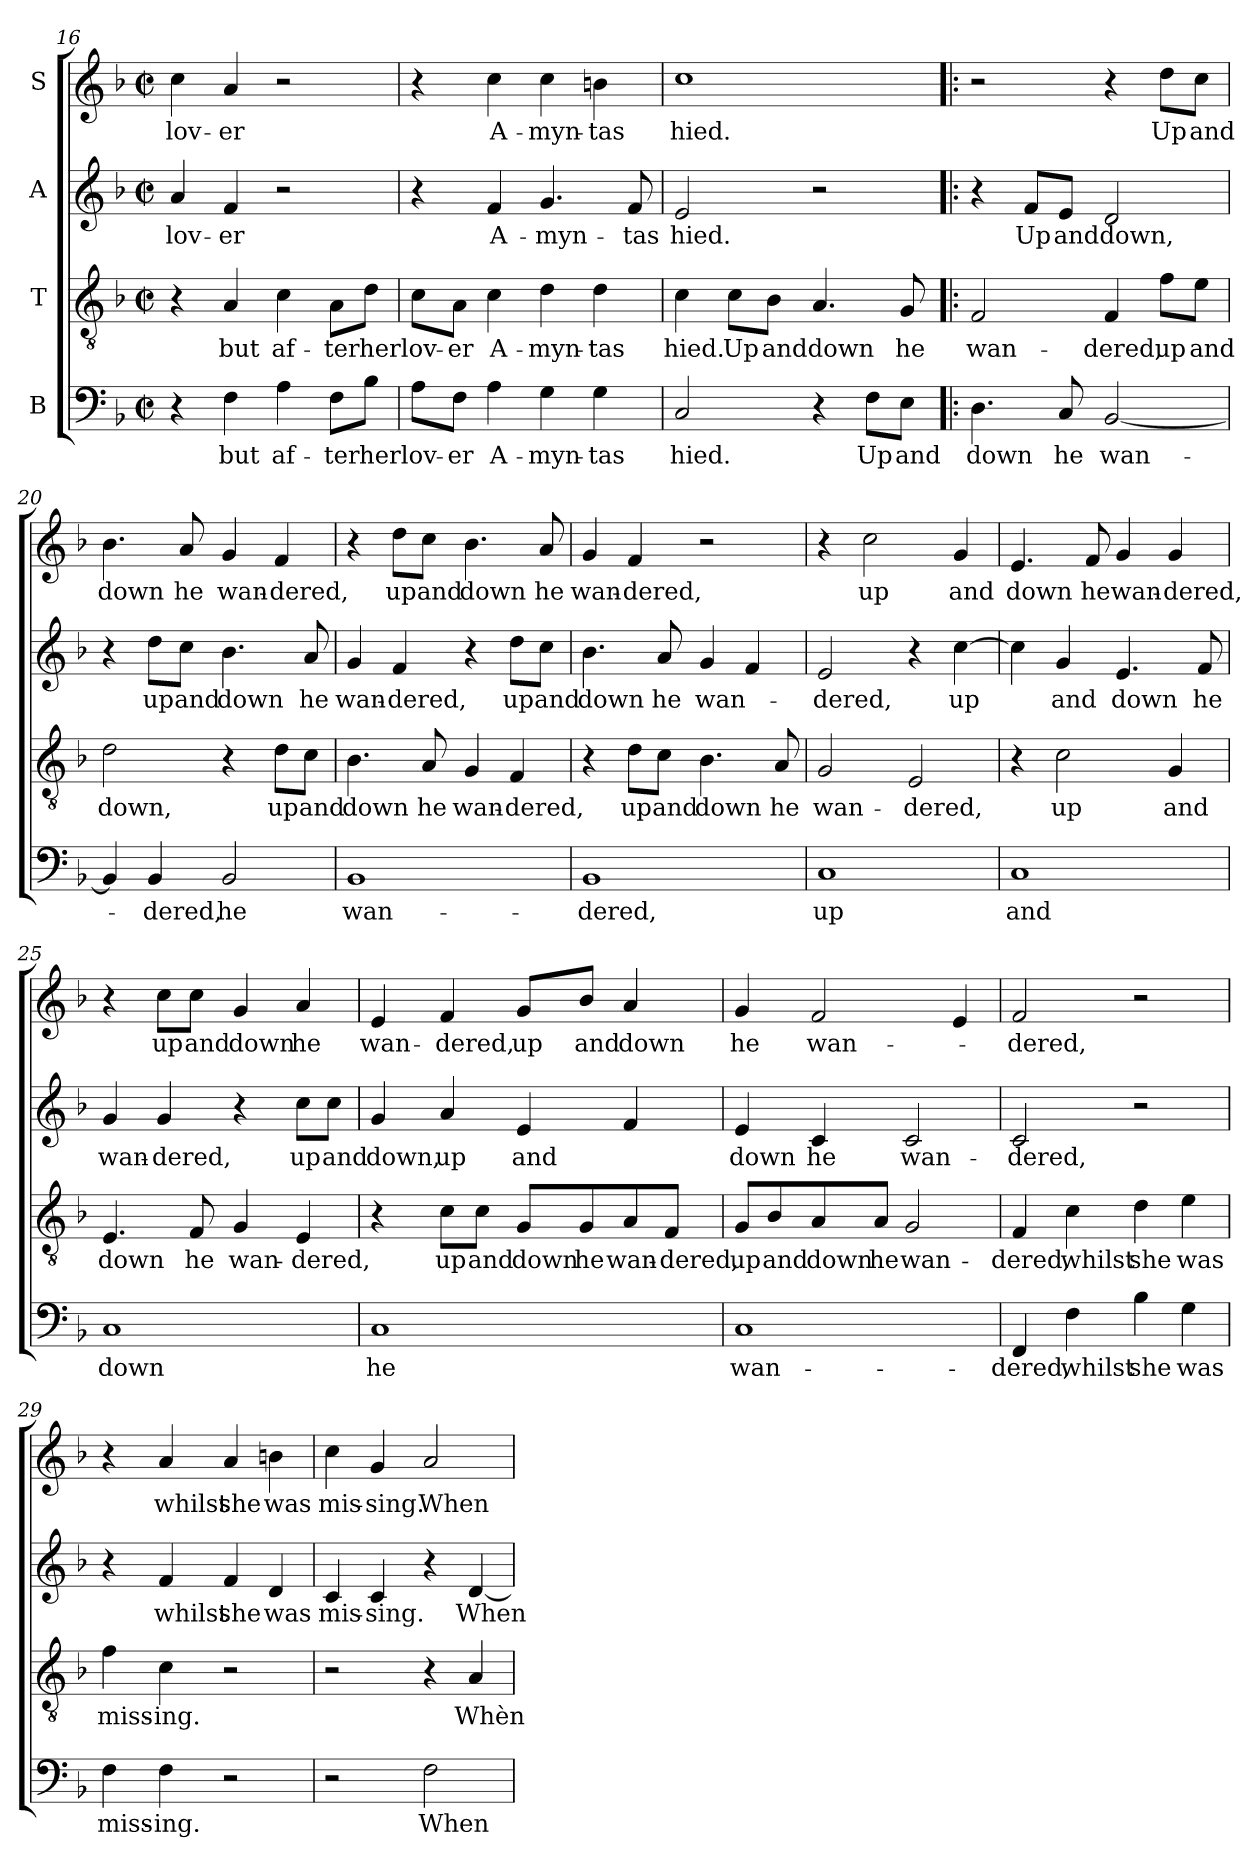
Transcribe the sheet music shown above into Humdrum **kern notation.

**kern	**text	**kern	**text	**kern	**text	**kern	**text
*part4	*part4	*part3	*part3	*part2	*part2	*part1	*part1
*staff4	*staff4	*staff3	*staff3	*staff2	*staff2	*staff1	*staff1
*I"B	*	*I"T	*	*I"A	*	*I"S	*
*clefF4	*	*clefGv2	*	*clefG2	*	*clefG2	*
*k[b-]	*	*k[b-]	*	*k[b-]	*	*k[b-]	*
*F:	*	*F:	*	*F:	*	*F:	*
*M2/2	*	*M2/2	*	*M2/2	*	*M2/2	*
*met(c|)	*	*met(c|)	*	*met(c|)	*	*met(c|)	*
=16	=16	=16	=16	=16	=16	=16	=16
!	!	!	!	!	!LO:LY:b	!	!LO:LY:b
4r	.	4r	.	4a/	lov-	4cc\	lov-
!	!LO:LY:b	!	!LO:LY:b	!	!LO:LY:b	!	!LO:LY:b
4F\	but	4A/	but	4f/	-er	4a/	-er
!	!LO:LY:b	!	!LO:LY:b	!	!	!	!
4A\	af-	4c\	af-	2r	.	2r	.
!	!LO:LY:b	!	!LO:LY:b	!	!	!	!
8F\L	-ter	8A\L	-ter	.	.	.	.
!	!LO:LY:b	!	!LO:LY:b	!	!	!	!
8B-\J	her	8d\J	her	.	.	.	.
=17	=17	=17	=17	=17	=17	=17	=17
!	!LO:LY:b	!	!LO:LY:b	!	!	!	!
8A\L	lov-	8c\L	lov-	4r	.	4r	.
!	!LO:LY:b	!	!LO:LY:b	!	!	!	!
8F\J	-er	8A\J	-er	.	.	.	.
!	!LO:LY:b	!	!LO:LY:b	!	!LO:LY:b	!	!LO:LY:b
4A\	A-	4c\	A-	4f/	A-	4cc\	A-
!	!LO:LY:b	!	!LO:LY:b	!	!LO:LY:b	!	!LO:LY:b
4G\	-myn-	4d\	-myn-	4.g/	-myn-	4cc\	-myn-
!	!LO:LY:b	!	!LO:LY:b	!	!	!	!LO:LY:b
4G\	-tas	4d\	-tas	.	.	4bn\	-tas
!	!	!	!	!	!LO:LY:b	!	!
.	.	.	.	8f/	-tas	.	.
!!LO:LB:g=z
=18	=18	=18	=18	=18	=18	=18	=18
!	!LO:LY:b	!	!LO:LY:b	!	!LO:LY:b	!	!LO:LY:b
2C/	hied.	4c\	hied.	2e/	hied.	1cc	hied.
!	!	!	!LO:LY:b	!	!	!	!
.	.	8c\L	Up	.	.	.	.
!	!	!	!LO:LY:b	!	!	!	!
.	.	8B-\J	and	.	.	.	.
!	!	!	!LO:LY:b	!	!	!	!
4r	.	4.A/	down	2r	.	.	.
!	!LO:LY:b	!	!	!	!	!	!
8F\L	Up	.	.	.	.	.	.
!	!LO:LY:b	!	!LO:LY:b	!	!	!	!
8E\J	and	8G/	he	.	.	.	.
=19!|:	=19!|:	=19!|:	=19!|:	=19!|:	=19!|:	=19!|:	=19!|:
!	!LO:LY:b	!	!LO:LY:b	!	!	!	!
4.D\	down	2F/	wan-	4r	.	2r	.
!	!	!	!	!	!LO:LY:b	!	!
.	.	.	.	8f/L	Up	.	.
!	!LO:LY:b	!	!	!	!LO:LY:b	!	!
8C/	he	.	.	8e/J	and	.	.
!	!LO:LY:b	!	!LO:LY:b	!	!LO:LY:b	!	!
[2BB-/	wan-	4F/	-dered,	2d/	down,	4r	.
!	!	!	!LO:LY:b	!	!	!	!LO:LY:b
.	.	8f\L	up	.	.	8dd\L	Up
!	!	!	!LO:LY:b	!	!	!	!LO:LY:b
.	.	8e\J	and	.	.	8cc\J	and
=20	=20	=20	=20	=20	=20	=20	=20
!	!	!	!LO:LY:b	!	!	!	!LO:LY:b
4BB-/]	.	2d\	down,	4r	.	4.b-\	down
!	!LO:LY:b	!	!	!	!LO:LY:b	!	!
4BB-/	-dered,	.	.	8dd\L	up	.	.
!	!	!	!	!	!LO:LY:b	!	!LO:LY:b
.	.	.	.	8cc\J	and	8a/	he
!	!LO:LY:b	!	!	!	!LO:LY:b	!	!LO:LY:b
2BB-/	he	4r	.	4.b-\	down	4g/	wan-
!	!	!	!LO:LY:b	!	!	!	!LO:LY:b
.	.	8d\L	up	.	.	4f/	-dered,
!	!	!	!LO:LY:b	!	!LO:LY:b	!	!
.	.	8c\J	and	8a/	he	.	.
=21	=21	=21	=21	=21	=21	=21	=21
!	!LO:LY:b	!	!LO:LY:b	!	!LO:LY:b	!	!
1BB-	wan-	4.B-\	down	4g/	wan-	4r	.
!	!	!	!	!	!LO:LY:b	!	!LO:LY:b
.	.	.	.	4f/	-dered,	8dd\L	up
!	!	!	!LO:LY:b	!	!	!	!LO:LY:b
.	.	8A/	he	.	.	8cc\J	and
!	!	!	!LO:LY:b	!	!	!	!LO:LY:b
.	.	4G/	wan-	4r	.	4.b-\	down
!	!	!	!LO:LY:b	!	!LO:LY:b	!	!
.	.	4F/	-dered,	8dd\L	up	.	.
!	!	!	!	!	!LO:LY:b	!	!LO:LY:b
.	.	.	.	8cc\J	and	8a/	he
!!LO:PB:g=z
=22	=22	=22	=22	=22	=22	=22	=22
!	!LO:LY:b	!	!	!	!LO:LY:b	!	!LO:LY:b
1BB-	-dered,	4r	.	4.b-\	down	4g/	wan-
!	!	!	!LO:LY:b	!	!	!	!LO:LY:b
.	.	8d\L	up	.	.	4f/	-dered,
!	!	!	!LO:LY:b	!	!LO:LY:b	!	!
.	.	8c\J	and	8a/	he	.	.
!	!	!	!LO:LY:b	!	!LO:LY:b	!	!
.	.	4.B-\	down	4g/	wan-	2r	.
.	.	.	.	4f/	.	.	.
!	!	!	!LO:LY:b	!	!	!	!
.	.	8A/	he	.	.	.	.
=23	=23	=23	=23	=23	=23	=23	=23
!	!LO:LY:b	!	!LO:LY:b	!	!LO:LY:b	!	!
1C	up	2G/	wan-	2e/	-dered,	4r	.
!	!	!	!	!	!	!	!LO:LY:b
.	.	.	.	.	.	2cc\	up
!	!	!	!LO:LY:b	!	!	!	!
.	.	2E/	-dered,	4r	.	.	.
!	!	!	!	!	!LO:LY:b	!	!LO:LY:b
.	.	.	.	[4cc\	up	4g/	and
=24	=24	=24	=24	=24	=24	=24	=24
!	!LO:LY:b	!	!	!	!	!	!LO:LY:b
1C	and	4r	.	4cc\]	.	4.e/	down
!	!	!	!LO:LY:b	!	!LO:LY:b	!	!
.	.	2c\	up	4g/	and	.	.
!	!	!	!	!	!	!	!LO:LY:b
.	.	.	.	.	.	8f/	he
!	!	!	!	!	!LO:LY:b	!	!LO:LY:b
.	.	.	.	4.e/	down	4g/	wan-
!	!	!	!LO:LY:b	!	!	!	!LO:LY:b
.	.	4G/	and	.	.	4g/	-dered,
!	!	!	!	!	!LO:LY:b	!	!
.	.	.	.	8f/	he	.	.
=25	=25	=25	=25	=25	=25	=25	=25
!	!LO:LY:b	!	!LO:LY:b	!	!LO:LY:b	!	!
1C	down	4.E/	down	4g/	wan-	4r	.
!	!	!	!	!	!LO:LY:b	!	!LO:LY:b
.	.	.	.	4g/	-dered,	8cc\L	up
!	!	!	!LO:LY:b	!	!	!	!LO:LY:b
.	.	8F/	he	.	.	8cc\J	and
!	!	!	!LO:LY:b	!	!	!	!LO:LY:b
.	.	4G/	wan-	4r	.	4g/	down
!	!	!	!LO:LY:b	!	!LO:LY:b	!	!LO:LY:b
.	.	4E/	-dered,	8cc\L	up	4a/	he
!	!	!	!	!	!LO:LY:b	!	!
.	.	.	.	8cc\J	and	.	.
!!LO:LB:g=z
=26	=26	=26	=26	=26	=26	=26	=26
!	!LO:LY:b	!	!	!	!LO:LY:b	!	!LO:LY:b
1C	he	4r	.	4g/	down,	4e/	wan-
!	!	!	!LO:LY:b	!	!LO:LY:b	!	!LO:LY:b
.	.	8c\L	up	4a/	up	4f/	-dered,
!	!	!	!LO:LY:b	!	!	!	!
.	.	8c\J	and	.	.	.	.
!	!	!	!LO:LY:b	!	!LO:LY:b	!	!LO:LY:b
.	.	8G/L	down	4e/	and	8g/L	up
!	!	!	!LO:LY:b	!	!	!	!LO:LY:b
.	.	8G/	he	.	.	8b-/J	and
!	!	!	!LO:LY:b	!	!	!	!LO:LY:b
.	.	8A/	wan-	4f/	.	4a/	down
!	!	!	!LO:LY:b	!	!	!	!
.	.	8F/J	-dered,	.	.	.	.
=27	=27	=27	=27	=27	=27	=27	=27
!	!LO:LY:b	!	!LO:LY:b	!	!LO:LY:b	!	!LO:LY:b
1C	wan-	8G/L	up	4e/	down	4g/	he
!	!	!	!LO:LY:b	!	!	!	!
.	.	8B-/	and	.	.	.	.
!	!	!	!LO:LY:b	!	!LO:LY:b	!	!LO:LY:b
.	.	8A/	down	4c/	he	2f/	wan-
!	!	!	!LO:LY:b	!	!	!	!
.	.	8A/J	he	.	.	.	.
!	!	!	!LO:LY:b	!	!LO:LY:b	!	!
.	.	2G/	wan-	2c/	wan-	.	.
.	.	.	.	.	.	4e/	.
=28	=28	=28	=28	=28	=28	=28	=28
!	!LO:LY:b	!	!LO:LY:b	!	!LO:LY:b	!	!LO:LY:b
4FF/	-dered,	4F/	-dered,	2c/	-dered,	2f/	-dered,
!	!LO:LY:b	!	!LO:LY:b	!	!	!	!
4F\	whilst	4c\	whilst	.	.	.	.
!	!LO:LY:b	!	!LO:LY:b	!	!	!	!
4B-\	she	4d\	she	2r	.	2r	.
!	!LO:LY:b	!	!LO:LY:b	!	!	!	!
4G\	was	4e\	was	.	.	.	.
=29	=29	=29	=29	=29	=29	=29	=29
!	!LO:LY:b	!	!LO:LY:b	!	!	!	!
4F\	miss-	4f\	miss-	4r	.	4r	.
!	!LO:LY:b	!	!LO:LY:b	!	!LO:LY:b	!	!LO:LY:b
4F\	-ing.	4c\	-ing.	4f/	whilst	4a/	whilst
!	!	!	!	!	!LO:LY:b	!	!LO:LY:b
2r	.	2r	.	4f/	she	4a/	she
!	!	!	!	!	!LO:LY:b	!	!LO:LY:b
.	.	.	.	4d/	was	4bn\	was
!!LO:PB:g=z
=30	=30	=30	=30	=30	=30	=30	=30
!	!	!	!	!	!LO:LY:b	!	!LO:LY:b
2r	.	2r	.	4c/	mis-	4cc\	mis-
!	!	!	!	!	!LO:LY:b	!	!LO:LY:b
.	.	.	.	4c/	-sing.	4g/	-sing.
!	!LO:LY:b	!	!	!	!	!	!LO:LY:b
2F\	When	4r	.	4r	.	2a/	When
!	!	!	!LO:LY:b	!	!LO:LY:b	!	!
.	.	4A/	Whèn	[4d/	When	.	.
=	=	=	=	=	=	=	=
*-	*-	*-	*-	*-	*-	*-	*-
